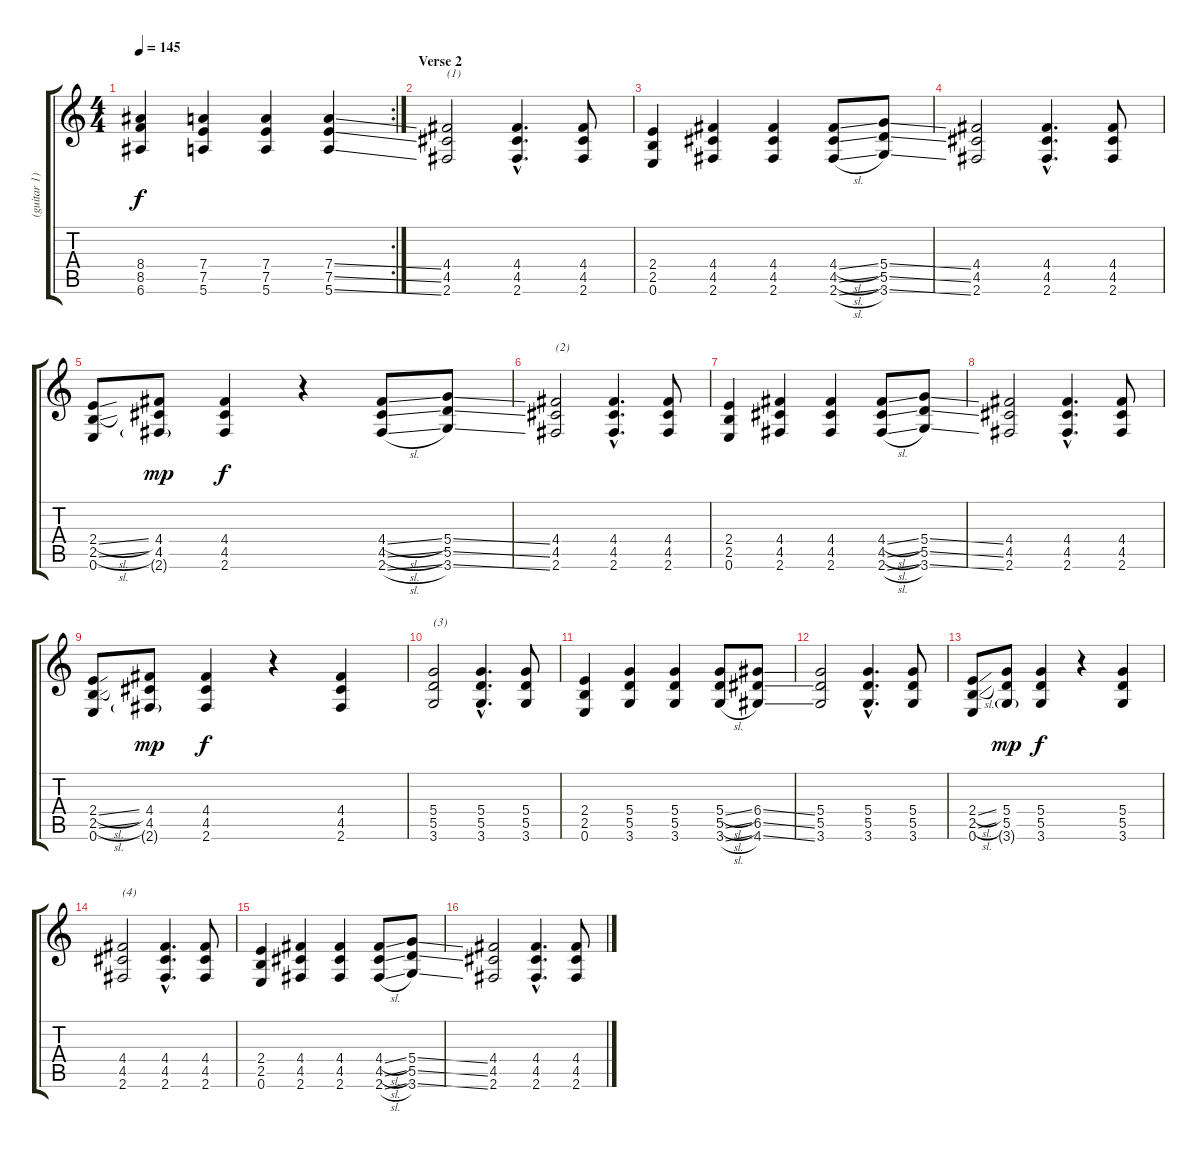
\track ("(guitar 1)" "(guitar 1)") {instrument overdrivenguitar}
\staff {score tabs}
\tuning (E4 B3 G3 D3 A2 E2) {hide}
\rc 2
\ts (4 4)
\tempo 145
\clef g2
\ks c
(8.4 8.5 6.6).4{dy f} (7.4 7.5 5.6).4 (7.4 7.5 5.6).4 (7.4{ss} 7.5{ss} 5.6{ss}).4 |
\section ("" "Verse 2")
(4.4 4.5 2.6).2{txt "(1)"} (4.4{hac} 4.5{hac} 2.6{hac}).4{d} (4.4 4.5 2.6).8 |
(2.4 2.5 0.6).4 (4.4 4.5 2.6).4 (4.4 4.5 2.6).4 (4.4{sl} 4.5{sl} 2.6{sl}).8 (5.4{ss} 5.5{ss} 3.6{ss}).8 |
(4.4 4.5 2.6).2 (4.4{hac} 4.5{hac} 2.6{hac}).4{d} (4.4 4.5 2.6).8 |
(2.4{sl} 2.5{sl} 0.6).8 (4.4 4.5 2.6{g}).8{dy mp} (4.4 4.5 2.6).4{dy f} r.4 (4.4{sl} 4.5{sl} 2.6{sl}).8 (5.4{ss} 5.5{ss} 3.6{ss}).8 |
(4.4 4.5 2.6).2{txt "(2)"} (4.4{hac} 4.5{hac} 2.6{hac}).4{d} (4.4 4.5 2.6).8 |
(2.4 2.5 0.6).4 (4.4 4.5 2.6).4 (4.4 4.5 2.6).4 (4.4{sl} 4.5{sl} 2.6{sl}).8 (5.4{ss} 5.5{ss} 3.6{ss}).8 |
(4.4 4.5 2.6).2 (4.4{hac} 4.5{hac} 2.6{hac}).4{d} (4.4 4.5 2.6).8 |
(2.4{sl} 2.5{sl} 0.6).8 (4.4 4.5 2.6{g}).8{dy mp} (4.4 4.5 2.6).4{dy f} r.4 (4.4 4.5 2.6).4 |
(5.4 5.5 3.6).2{txt "(3)"} (5.4{hac} 5.5{hac} 3.6{hac}).4{d} (5.4 5.5 3.6).8 |
(2.4 2.5 0.6).4 (5.4 5.5 3.6).4 (5.4 5.5 3.6).4 (5.4{sl} 5.5{sl} 3.6{sl}).8 (6.4{ss} 6.5{ss} 4.6{ss}).8 |
(5.4 5.5 3.6).2 (5.4{hac} 5.5{hac} 3.6{hac}).4{d} (5.4 5.5 3.6).8 |
(2.4{sl} 2.5{sl} 0.6).8 (5.4 5.5 3.6{g}).8{dy mp} (5.4 5.5 3.6).4{dy f} r.4 (5.4 5.5 3.6).4 |
(4.4 4.5 2.6).2{txt "(4)"} (4.4{hac} 4.5{hac} 2.6{hac}).4{d} (4.4 4.5 2.6).8 |
(2.4 2.5 0.6).4 (4.4 4.5 2.6).4 (4.4 4.5 2.6).4 (4.4{sl} 4.5{sl} 2.6{sl}).8 (5.4{ss} 5.5{ss} 3.6{ss}).8 |
(4.4 4.5 2.6).2 (4.4{hac} 4.5{hac} 2.6{hac}).4{d} (4.4 4.5 2.6).8
